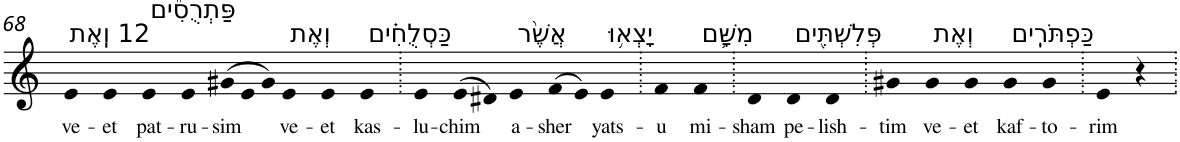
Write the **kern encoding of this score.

**kern	**text
*part1	*part1
*staff1	*staff1
*I"Piano	*
*I'Pno	*
!!LO:PB:g=z
*clefG2	*
*k[]	*
=68	=68
!LO:TX:a:t=12 וְֽאֶת	!
!	!LO:LY:b
4e	ve-
!	!LO:LY:b
4e	-et
!LO:TX:a:t=פַּתְרֻסִ֞ים	!
!	!LO:LY:b
4e	pat-
!	!LO:LY:b
4e	-ru-
*Xtuplet	*
!	!LO:LY:b
(>12g#X	-sim
12e	.
12g#)	.
!LO:TX:a:t=וְאֶת	!
!	!LO:LY:b
4e	ve-
!	!LO:LY:b
4e	-et
!LO:TX:a:t=כַּסְלֻחִ֗ים	!
!	!LO:LY:b
4e	kas-
=69.	=69.
!	!LO:LY:b
4e	-lu-
!	!LO:LY:b
(>8e	-chim
8d#X)	.
!LO:TX:a:t=אֲשֶׁ֨ר	!
!	!LO:LY:b
4e	a-
!	!LO:LY:b
(>8f	-sher
8e)	.
!LO:TX:a:t=יָצְא֥וּ	!
!	!LO:LY:b
4e	yats-
=70.	=70.
!	!LO:LY:b
4f	-u
!LO:TX:a:t=מִשָּׁ֛ם	!
!	!LO:LY:b
4f	mi-
=71.	=71.
!	!LO:LY:b
4d	-sham
!LO:TX:a:t=פְּלִשְׁתִּ֖ים	!
!	!LO:LY:b
4d	pe-
!	!LO:LY:b
4d	-lish-
=72.	=72.
!	!LO:LY:b
4g#X	-tim
!LO:TX:a:t=וְאֶת	!
!	!LO:LY:b
4g#	ve-
!	!LO:LY:b
4g#	-et
!LO:TX:a:t=כַּפְתֹּרִֽים	!
!	!LO:LY:b
4g#	kaf-
!	!LO:LY:b
4g#	-to-
=73.	=73.
!	!LO:LY:b
4e	-rim
4r	.
=.	=.
*-	*-
